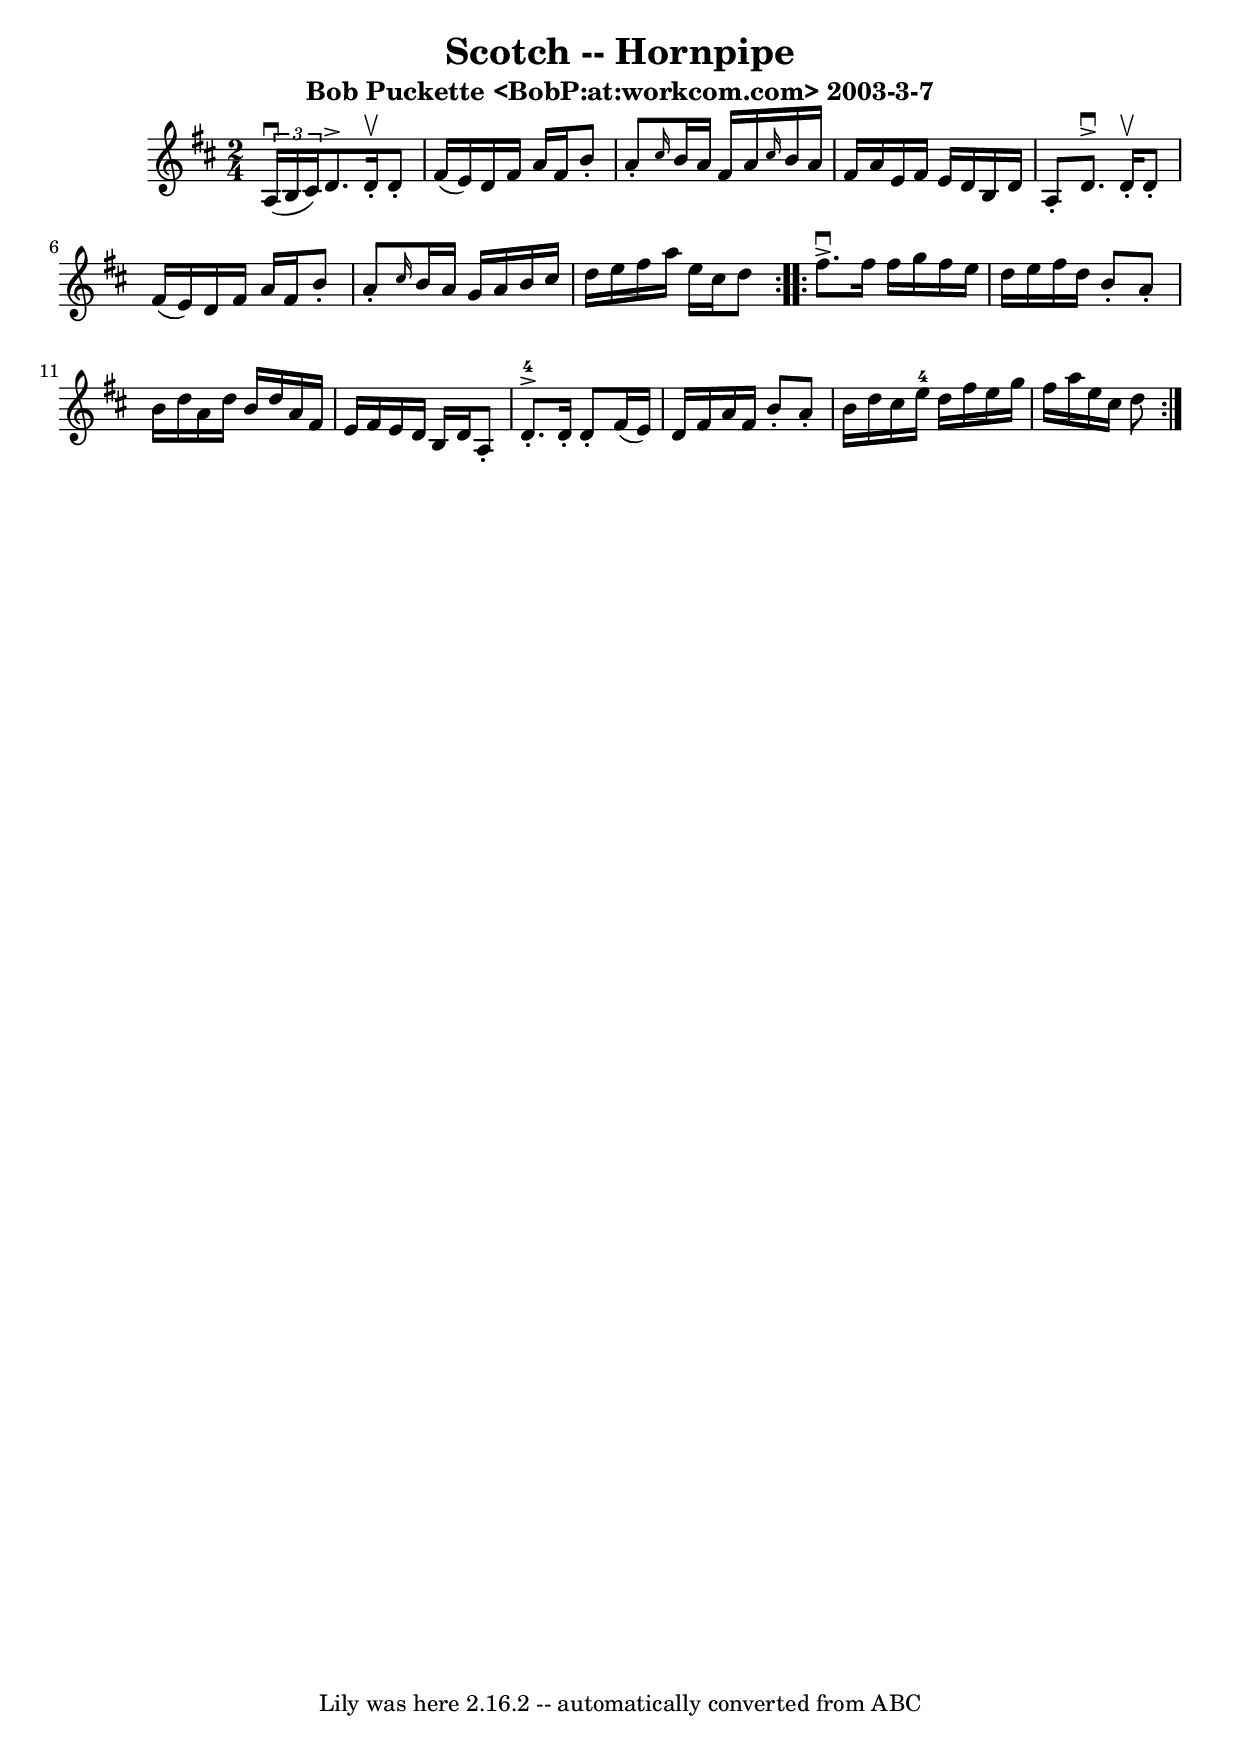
\version "2.7.40"
\include "Mammoth.ily"
\header {
	book = "Cole's 1000 Fiddle Tunes"
	crossRefNumber = "1"
	footnotes = ""
	subtitle = "Bob Puckette <BobP:at:workcom.com> 2003-3-7"
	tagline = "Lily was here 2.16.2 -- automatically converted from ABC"
	title = "Scotch -- Hornpipe"
}
voicedefault =  {
\set Score.defaultBarType = "empty"

\repeat volta 2 {
\time 2/4 \key d \major   \times 2/3 { a16 (^\downbow b16 cis'16) } 
|
 d'8.^\accent d'16 -.^\upbow d'8 -. fis'16 (e'16) 
|
 d'16 fis'16 a'16 fis'16 b'8 -. a'8 -. |
 
\grace { cis''16  } b'16 a'16 fis'16 a'16  \grace { cis''16  } 
 b'16 a'16 fis'16 a'16  |
 e'16 fis'16 e'16 d'16    
b16 d'16 a8 -. |
 d'8.^\downbow^\accent d'16 -.^\upbow d'8 
-. fis'16 (e'16) |
 d'16 fis'16 a'16 fis'16 b'8 -.  
 a'8 -. |
 \grace { cis''16  } b'16 a'16 g'16 a'16 b'16  
 cis''16 d''16 e''16  |
 fis''16 a''16 e''16 cis''16    
d''8  }     \repeat volta 2 { fis''8.^\downbow^\accent fis''16 fis''16  
 g''16 fis''16 e''16  |
 d''16 e''16 fis''16 d''16    
b'8 -. a'8 -. |
 b'16 d''16 a'16 d''16 b'16 d''16    
a'16 fis'16  |
 e'16 fis'16 e'16 d'16 b16 d'16 a8 
-. |
 d'8.-4-.^\accent d'16 -. d'8 -. fis'16 (e'16) 
|
 d'16 fis'16 a'16 fis'16 b'8 -. a'8 -. |
 b'16  
 d''16 cis''16 e''16-4 d''16 fis''16 e''16 g''16  |
 
 fis''16 a''16 e''16 cis''16 d''8  }   
}

\score{
    <<

	\context Staff="default"
	{
	    \voicedefault 
	}

    >>
	\layout {
	}
	\midi {}
}
